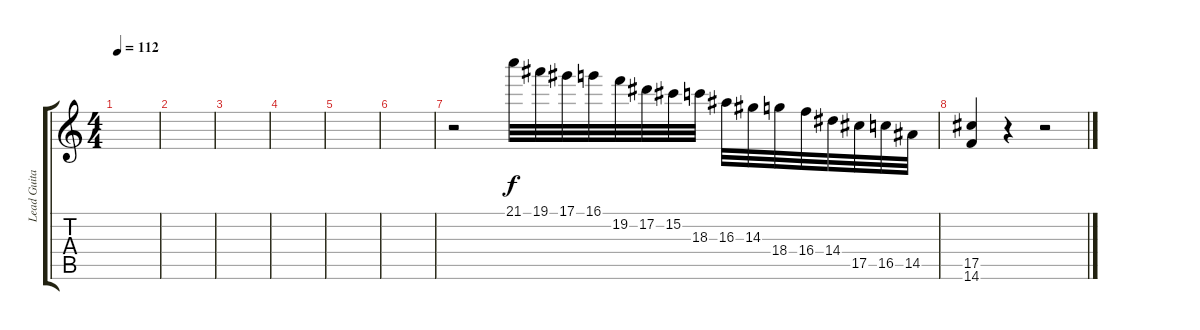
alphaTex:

\track ("Lead Guitar" "Lead Guita") {instrument overdrivenguitar}
\staff {score tabs}
\tuning (Eb4 Bb3 Gb3 Db3 Ab2 Eb2) {hide}
\ts (4 4)
\tempo 112
\clef g2
\ks c
|
|
|
|
|
|
r.2 21.1.32 19.1.32 17.1.32 16.1.32 19.2.32 17.2.32 15.2.32 18.3.32 16.3.32 14.3.32 18.4.32 16.4.32 14.4.32 17.5.32 16.5.32 14.5.32 |
(17.5 14.6).4 r.4 r.2
